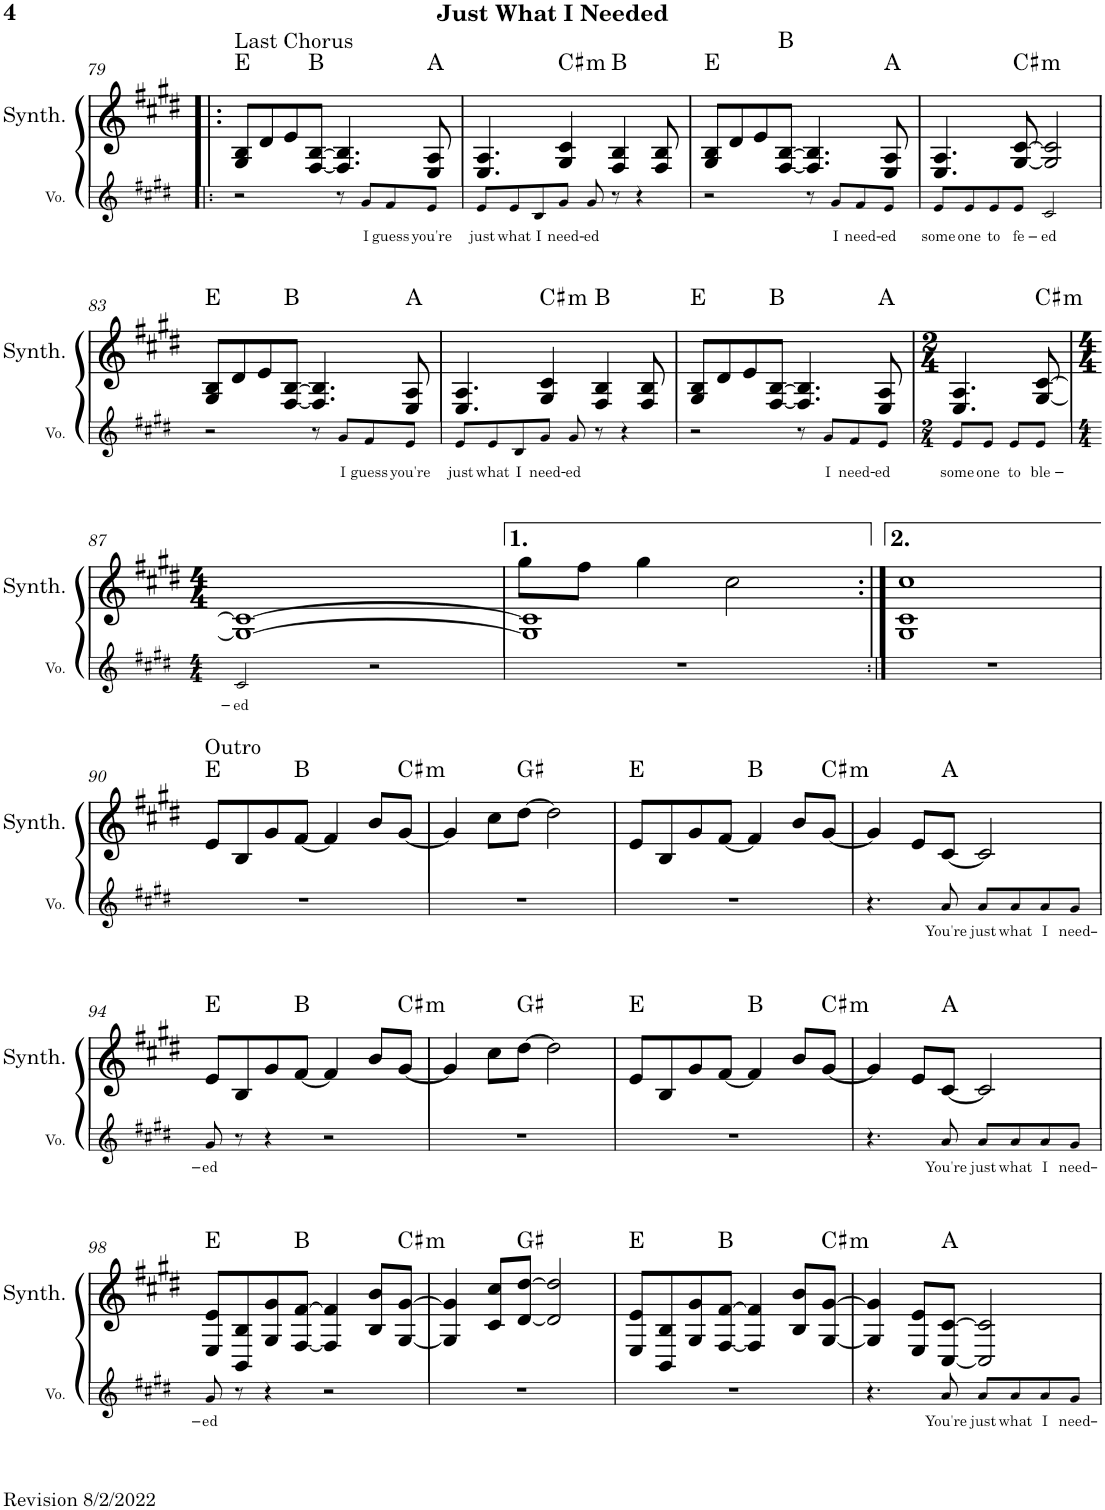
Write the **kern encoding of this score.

**kern	**text	**kern	**harte
*part2	*part2	*part1	*part1
*staff2	*staff2	*staff1	*
*I"Voice	*	*I"Square Synthesizer	*
*I'Vo.	*	*I'Synth.	*
!!LO:PB:g=z
*clefG2	*	*clefG2	*
*k[f#c#g#d#]	*	*k[f#c#g#d#]	*
*M4/4	*	*M4/4	*
=79!|:	=79!|:	=79!|:	=79!|:
!	!	!LO:TX:a:t=Last Chorus	!
2r	.	8G#/ 8B/L	E:maj
.	.	8d#/	.
.	.	8e/	.
.	.	[8F#/ [8B/J	B:maj
8r	.	4.F#/] 4.B/]	.
!	!LO:LY:b	!	!
8g#/L	I	.	.
!	!LO:LY:b	!	!
8f#/	guess	.	.
!	!LO:LY:b	!	!
8e/J	you're	8E/ 8A/	A:maj
=80	=80	=80	=80
!	!LO:LY:b	!	!
8e/L	just	4.E/ 4.A/	.
!	!LO:LY:b	!	!
8e/	what	.	.
!	!LO:LY:b	!	!
8B/	I	.	.
!	!LO:LY:b	!	!LO:H:kt=m
8g#/J	need-	4G#/ 4c#/	C#:min
!	!LO:LY:b	!	!
8g#/	-ed	.	.
8r	.	4F#/ 4B/	B:maj
4r	.	.	.
.	.	8F#/ 8B/	.
=81	=81	=81	=81
2r	.	8G#/ 8B/L	E:maj
.	.	8d#/	.
.	.	8e/	.
!	!	!	!LO:H:n=1:kt=N.C.
.	.	[8F#/ [8B/J	N B:maj
8r	.	4.F#/] 4.B/]	.
!	!LO:LY:b	!	!
8g#/L	I	.	.
!	!LO:LY:b	!	!
8f#/	need-	.	.
!	!LO:LY:b	!	!
8e/J	-ed	8E/ 8A/	A:maj
=82	=82	=82	=82
!	!LO:LY:b	!	!
8e/L	some	4.E/ 4.A/	.
!	!LO:LY:b	!	!
8e/	one	.	.
!	!LO:LY:b	!	!
8e/	to	.	.
!	!LO:LY:b	!	!LO:H:kt=m
8e/J	fe-	[8G#/ [8c#/	C#:min
!	!LO:LY:b	!	!
2c#/	-ed	2G#/] 2c#/]	.
!!LO:LB:g=z
=83	=83	=83	=83
2r	.	8G#/ 8B/L	E:maj
.	.	8d#/	.
.	.	8e/	.
.	.	[8F#/ [8B/J	B:maj
8r	.	4.F#/] 4.B/]	.
!	!LO:LY:b	!	!
8g#/L	I	.	.
!	!LO:LY:b	!	!
8f#/	guess	.	.
!	!LO:LY:b	!	!
8e/J	you're	8E/ 8A/	A:maj
=84	=84	=84	=84
!	!LO:LY:b	!	!
8e/L	just	4.E/ 4.A/	.
!	!LO:LY:b	!	!
8e/	what	.	.
!	!LO:LY:b	!	!
8B/	I	.	.
!	!LO:LY:b	!	!LO:H:kt=m
8g#/J	need-	4G#/ 4c#/	C#:min
!	!LO:LY:b	!	!
8g#/	-ed	.	.
8r	.	4F#/ 4B/	B:maj
4r	.	.	.
.	.	8F#/ 8B/	.
=85	=85	=85	=85
2r	.	8G#/ 8B/L	E:maj
.	.	8d#/	.
.	.	8e/	.
.	.	[8F#/ [8B/J	B:maj
8r	.	4.F#/] 4.B/]	.
!	!LO:LY:b	!	!
8g#/L	I	.	.
!	!LO:LY:b	!	!
8f#/	need-	.	.
!	!LO:LY:b	!	!
8e/J	-ed	8E/ 8A/	A:maj
=86	=86	=86	=86
*M2/4	*	*M2/4	*
!	!LO:LY:b	!	!
8e/L	some	4.E/ 4.A/	.
!	!LO:LY:b	!	!
8e/J	one	.	.
!	!LO:LY:b	!	!
8e/L	to	.	.
!	!LO:LY:b	!	!LO:H:kt=m
8e/J	ble-	[8G#/ [8c#/	C#:min
!!LO:LB:g=z
=87	=87	=87	=87
*M4/4	*	*M4/4	*
!	!LO:LY:b	!	!
2c#/	-ed	1G#_ 1c#_	.
2r	.	.	.
=88	=88	=88	=88
*	*	*^	*
1r	.	1G#] 1c#]	8gg#\L	.
.	.	.	8ff#\J	.
.	.	.	4gg#\	.
.	.	.	2cc#\	.
*	*	*v	*v	*
=89:|!	=89:|!	=89:|!	=89:|!
1r	.	1G# 1c# 1cc#	.
!!LO:LB:g=z
=90	=90	=90	=90
!	!	!LO:TX:a:t=Outro	!
1r	.	8e/L	E:maj
.	.	8B/	.
.	.	8g#/	.
.	.	[8f#/J	B:maj
.	.	4f#/]	.
.	.	8b/L	.
!	!	!	!LO:H:kt=m
.	.	[8g#/J	C#:min
=91	=91	=91	=91
1r	.	4g#/]	.
.	.	8cc#\L	.
.	.	[8dd#\J	G#:maj
.	.	2dd#\]	.
=92	=92	=92	=92
1r	.	8e/L	E:maj
.	.	8B/	.
.	.	8g#/	.
.	.	[8f#/J	.
.	.	4f#/]	B:maj
.	.	8b/L	.
!	!	!	!LO:H:kt=m
.	.	[8g#/J	C#:min
=93	=93	=93	=93
4.r	.	4g#/]	.
.	.	8e/L	.
!	!LO:LY:b	!	!
8a/	You're	[8c#/J	A:maj
!	!LO:LY:b	!	!
8a/L	just	2c#/]	.
!	!LO:LY:b	!	!
8a/	what	.	.
!	!LO:LY:b	!	!
8a/	I	.	.
!	!LO:LY:b	!	!
8g#/J	need-	.	.
!!LO:LB:g=z
=94	=94	=94	=94
!	!LO:LY:b	!	!
8g#/	-ed	8e/L	E:maj
8r	.	8B/	.
4r	.	8g#/	.
.	.	[8f#/J	B:maj
2r	.	4f#/]	.
.	.	8b/L	.
!	!	!	!LO:H:kt=m
.	.	[8g#/J	C#:min
=95	=95	=95	=95
1r	.	4g#/]	.
.	.	8cc#\L	.
.	.	[8dd#\J	G#:maj
.	.	2dd#\]	.
=96	=96	=96	=96
1r	.	8e/L	E:maj
.	.	8B/	.
.	.	8g#/	.
.	.	[8f#/J	.
.	.	4f#/]	B:maj
.	.	8b/L	.
!	!	!	!LO:H:kt=m
.	.	[8g#/J	C#:min
=97	=97	=97	=97
4.r	.	4g#/]	.
.	.	8e/L	.
!	!LO:LY:b	!	!
8a/	You're	[8c#/J	A:maj
!	!LO:LY:b	!	!
8a/L	just	2c#/]	.
!	!LO:LY:b	!	!
8a/	what	.	.
!	!LO:LY:b	!	!
8a/	I	.	.
!	!LO:LY:b	!	!
8g#/J	need-	.	.
!!LO:LB:g=z
=98	=98	=98	=98
!	!LO:LY:b	!	!
8g#/	-ed	8E/ 8e/L	E:maj
8r	.	8BB/ 8B/	.
4r	.	8G#/ 8g#/	.
.	.	[8F#/ [8f#/J	B:maj
2r	.	4F#/] 4f#/]	.
.	.	8B/ 8b/L	.
!	!	!	!LO:H:kt=m
.	.	[8G#/ [8g#/J	C#:min
=99	=99	=99	=99
1r	.	4G#/] 4g#/]	.
.	.	8c#/ 8cc#/L	.
.	.	[8d#/ [8dd#/J	G#:maj
.	.	2d#/] 2dd#/]	.
=100	=100	=100	=100
1r	.	8E/ 8e/L	E:maj
.	.	8BB/ 8B/	.
.	.	8G#/ 8g#/	.
.	.	[8F#/ [8f#/J	B:maj
.	.	4F#/] 4f#/]	.
.	.	8B/ 8b/L	.
!	!	!	!LO:H:kt=m
.	.	[8G#/ [8g#/J	C#:min
=101	=101	=101	=101
4.r	.	4G#/] 4g#/]	.
.	.	8E/ 8e/L	.
!	!LO:LY:b	!	!
8a/	You're	[8C#/ [8c#/J	A:maj
!	!LO:LY:b	!	!
8a/L	just	2C#/] 2c#/]	.
!	!LO:LY:b	!	!
8a/	what	.	.
!	!LO:LY:b	!	!
8a/	I	.	.
!	!LO:LY:b	!	!
8g#/J	need-	.	.
=	=	=	=
*-	*-	*-	*-
